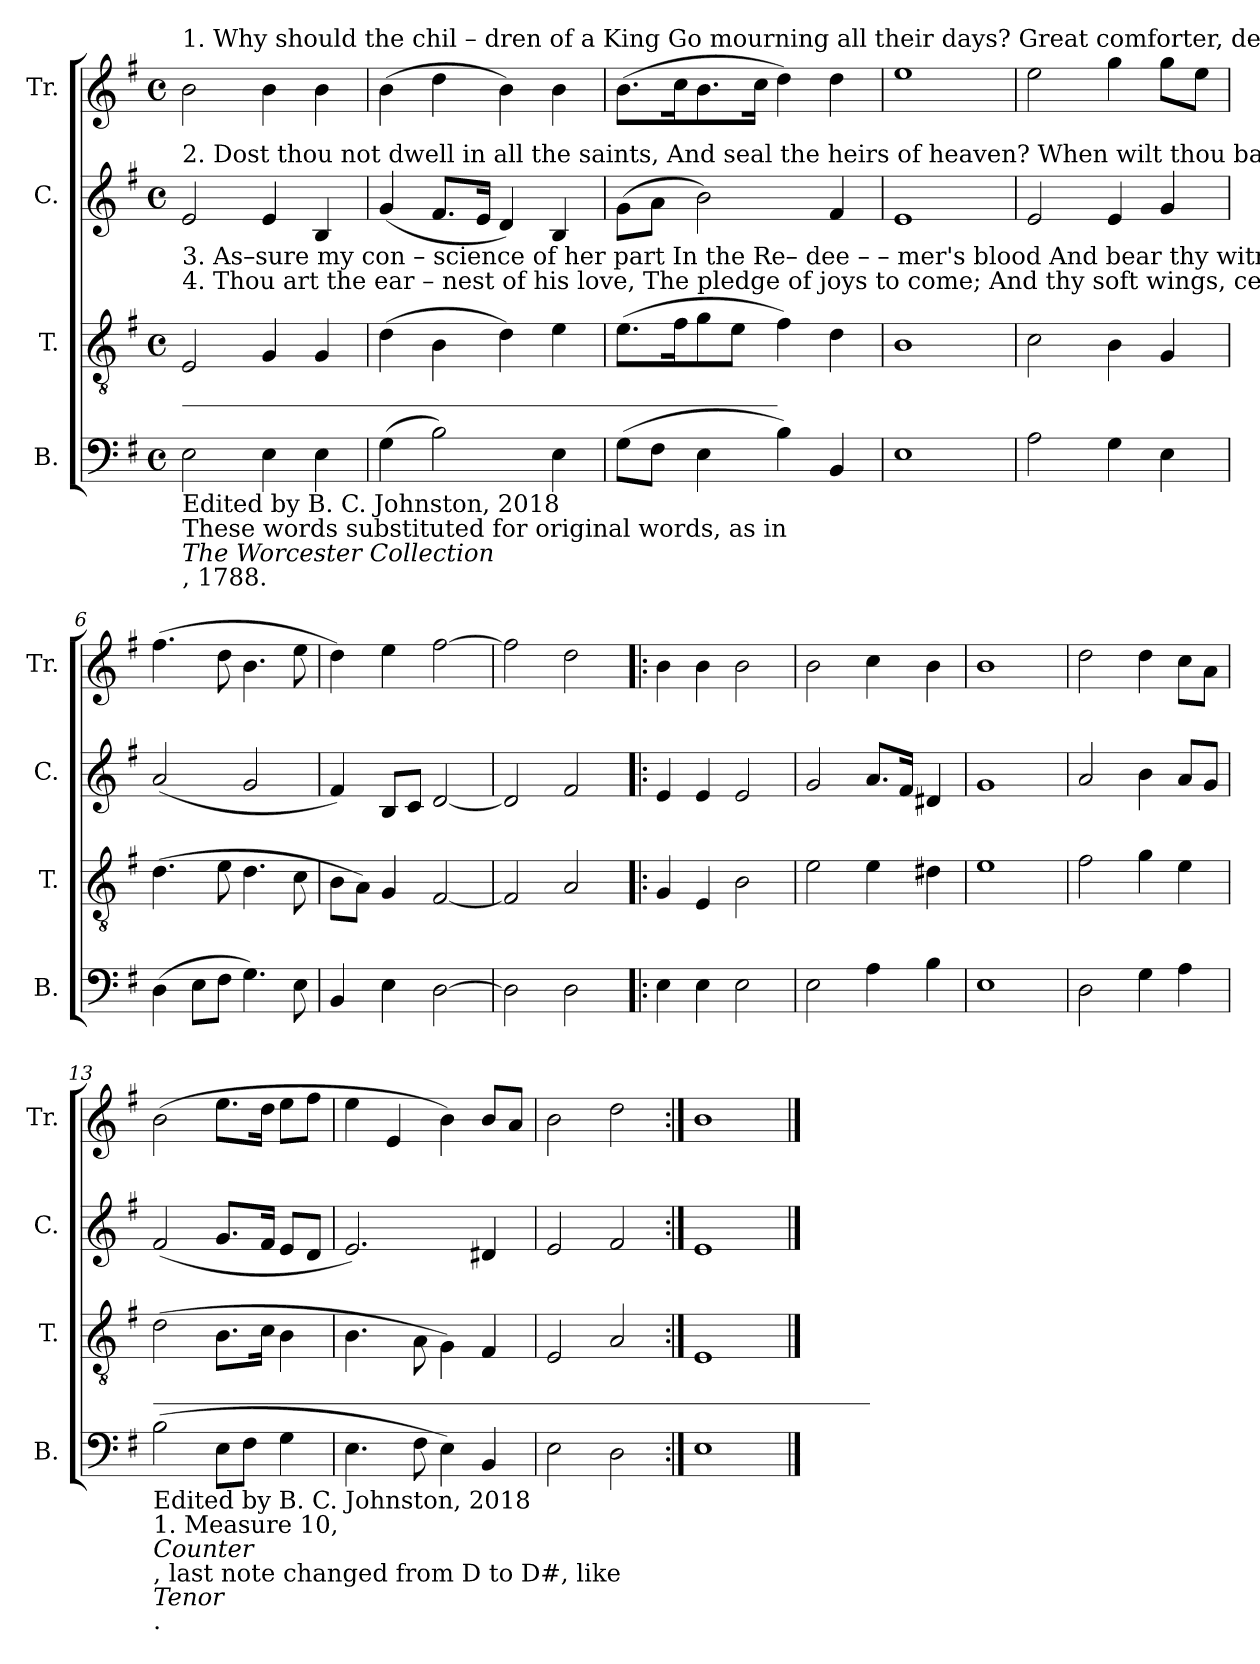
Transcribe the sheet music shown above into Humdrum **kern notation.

**kern	**kern	**kern	**kern
*part4	*part3	*part2	*part1
*staff4	*staff3	*staff2	*staff1
*I"B.	*I"T.	*I"C.	*I"Tr.
*I'B.	*I'T.	*I'C.	*I'Tr.
*clefF4	*clefGv2	*clefG2	*clefG2
*k[f#]	*k[f#]	*k[f#]	*k[f#]
*M4/4	*M4/4	*M4/4	*M4/4
*met(c)	*met(c)	*met(c)	*met(c)
*MM100	*MM100	*MM100	*MM100
=1	=1	=1	=1
!	!	!	!LO:TX:a:t=1. Why should the chil –  dren   of                      a  King  Go mourning all                            their  days?  Great comforter,  de–scend and bring Some tokens  of                                  thy grace.  Great
!	!	!LO:TX:a:t=2. Dost thou not dwell         in   all                    the saints, And seal the heirs                         of  heaven? When wilt thou banish my complaints, And show my sins                              for–given? When	!
!	!	!LO:TX:b:t=3. As–sure my  con  –   science  of                     her  part   In  the Re– dee       –        –       mer's blood    And  bear thy  witness with  my heart,  That  I  am  born                               of    God.  And	!
!	!LO:TX:a:t=4. Thou art the ear    –    nest   of                    his love, The pledge of joys                             to     come; And thy soft wings, ce–les–tial Dove, Will safe con–vey                                 me home.  And	!	!
!LO:TX:a:t=_________________________________________________	!	!	!
!LO:TX:b:t=Edited by B. C. Johnston, 2018	!	!	!
!LO:TX:b:t=These words substituted for original words, as in	!	!	!
!LO:TX:b:i:t=The Worcester Collection	!	!	!
!LO:TX:b:t=, 1788.	!	!	!
2E!\	2E!/	2e!/	2b!\
4E!\	4G!/	4e!/	4b!\
4E!\	4G!/	4B!/	4b!\
=2	=2	=2	=2
(4G!\	(4d!\	(4g!/	(4b!\
2B!\)	4B!\	8.f#!/L	4dd!\
.	.	16e!/Jk	.
.	4d!\)	4d!/)	4b!\)
4E!\	4e!\	4B!/	4b!\
=3	=3	=3	=3
(8G!\L	(8.e!\L	(8g!\L	(8.b!\L
8F#!\J	.	8a!\J	.
.	16f#!\K	.	16cc!\K
4E!\	8g!\	2b!\)	8.b!\
.	8e!\J	.	.
.	.	.	16cc!\Jk
4B!\)	4f#!\)	.	4dd!\)
4BB!/	4d!\	4f#!/	4dd!\
=4	=4	=4	=4
1E!	1B!	1e!	1ee!
=5	=5	=5	=5
2A!\	2c!\	2e!/	2ee!\
4G!\	4B!\	4e!/	4gg!\
4E!\	4G!/	4g!/	8gg!\L
.	.	.	8ee!\J
=6	=6	=6	=6
(4D!\	(4.d!\	(2a!/	(4.ff#!\
8E!\L	.	.	.
8F#!\J	8e!\	.	8dd!\
4.G!\)	4.d!\	2g!/	4.b!\
8E!\	8c!\	.	8ee!\
=7	=7	=7	=7
4BB!/	8B!\L	4f#!/)	4dd!\)
.	8A!\J)	.	.
4E!\	4G!/	8B!/L	4ee!\
.	.	8c!/J	.
[2D!\	[2F#!/	[2d!/	[2ff#!\
=8	=8	=8	=8
2D!\]	2F#!/]	2d!/]	2ff#!\]
2D!\	2A!/	2f#!/	2dd!\
=9!|:	=9!|:	=9!|:	=9!|:
4E!\	4G!/	4e!/	4b!\
4E!\	4E!/	4e!/	4b!\
2E!\	2B!\	2e!/	2b!\
=10	=10	=10	=10
2E!\	2e!\	2g!/	2b!\
4A!\	4e!\	8.a!/L	4cc!\
.	.	16f#!/Jk	.
4B!\	4d#X!\	4d#X!/	4b!\
=11	=11	=11	=11
1E!	1e!	1g!	1b!
=12	=12	=12	=12
2D!\	2f#!\	2a!/	2dd!\
4G!\	4g!\	4b!\	4dd!\
4A!\	4e!\	8a!/L	8cc!\L
.	.	8g!/J	8a!\J
=13	=13	=13	=13
!LO:TX:a:t=___________________________________________________________	!	!	!
!LO:TX:b:t=Edited by B. C. Johnston, 2018	!	!	!
!LO:TX:b:t=1. Measure 10,	!	!	!
!LO:TX:b:i:t=Counter	!	!	!
!LO:TX:b:t=, last note changed from D to D#, like	!	!	!
!LO:TX:b:i:t=Tenor	!	!	!
!LO:TX:b:t=.	!	!	!
(2B!\	(2d!\	(2f#!/	(2b!\
8E!\L	8.B!\L	8.g!/L	8.ee!\L
8F#!\J	.	.	.
.	16c!\Jk	16f#!/Jk	16dd!\Jk
4G!\	4B!\	8e!/L	8ee!\L
.	.	8d!/J	8ff#!\J
=14	=14	=14	=14
4.E!\	4.B!\	2.e!/)	4ee!\
.	.	.	4e!/
8F#!\	8A!\	.	.
4E!\)	4G!\)	.	4b!\)
4BB!/	4F#!/	4d#X!/	8b!/L
.	.	.	8a!/J
=15	=15	=15	=15
2E!\	2E!/	2e!/	2b!\
2D!\	2A!/	2f#!/	2dd!\
=16:|!	=16:|!	=16:|!	=16:|!
1E!	1E!	1e!	1b!
==	==	==	==
*-	*-	*-	*-
